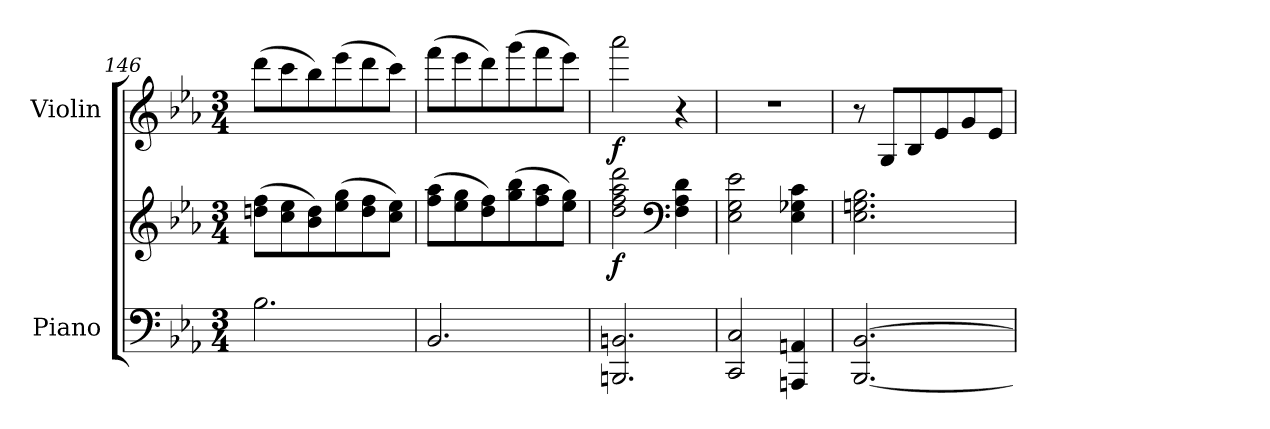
**kern	**kern	**dynam	**kern	**dynam
*part2	*part2	*part2	*part1	*part1
*staff3	*staff2	*staff2/3	*staff1	*staff1
*I"Piano	*	*	*I"Violin	*
*I'Pno	*	*	*I'Vln	*
*clefF4	*clefG2	*	*clefG2	*
*k[b-e-a-]	*k[b-e-a-]	*	*k[b-e-a-]	*
*M3/4	*M3/4	*	*M3/4	*
=146	=146	=146	=146	=146
2.B-\	(>8ddn\ 8ff\L	.	(>8ddd\L	.
.	8cc\ 8ee-\	.	8ccc\	.
.	8b-\ 8dd\)	.	8bb-\)	.
.	(>8ee-\ 8gg\	.	(>8eee-\	.
.	8dd\ 8ff\	.	8ddd\	.
.	8cc\ 8ee-\J)	.	8ccc\J)	.
=147	=147	=147	=147	=147
2.BB-/	(>8ff\ 8aa-\L	.	(>8fff\L	.
.	8ee-\ 8gg\	.	8eee-\	.
.	8dd\ 8ff\)	.	8ddd\)	.
.	(>8gg\ 8bb-\	.	(>8ggg\	.
.	8ff\ 8aa-\	.	8fff\	.
.	8ee-\ 8gg\J)	.	8eee-\J)	.
!!LO:LB:g=z
=148	=148	=148	=148	=148
!	!	!LO:DY:b	!	!LO:DY:b
2.BBBn/ 2.BBn/	2dd\ 2ff\ 2aa-\ 2ddd\	f	2aaa-\	f
*	*clefF4	*	*	*
.	4F\ 4A-\ 4d\	.	4r	.
=149	=149	=149	=149	=149
2CC/ 2C/	2E-\ 2G\ 2e-\	.	2.r	.
4AAAn/ 4AAn/	4E-\ 4G-X\ 4c\	.	.	.
=150	=150	=150	=150	=150
[2.BBB-/ [2.BB-/	2.E-\ 2.Gn\ 2.B-\	.	8r	.
.	.	.	8G/L	.
.	.	.	8B-/	.
.	.	.	8e-/	.
.	.	.	8g/	.
.	.	.	8e-/J	.
=	=	=	=	=
*-	*-	*-	*-	*-
